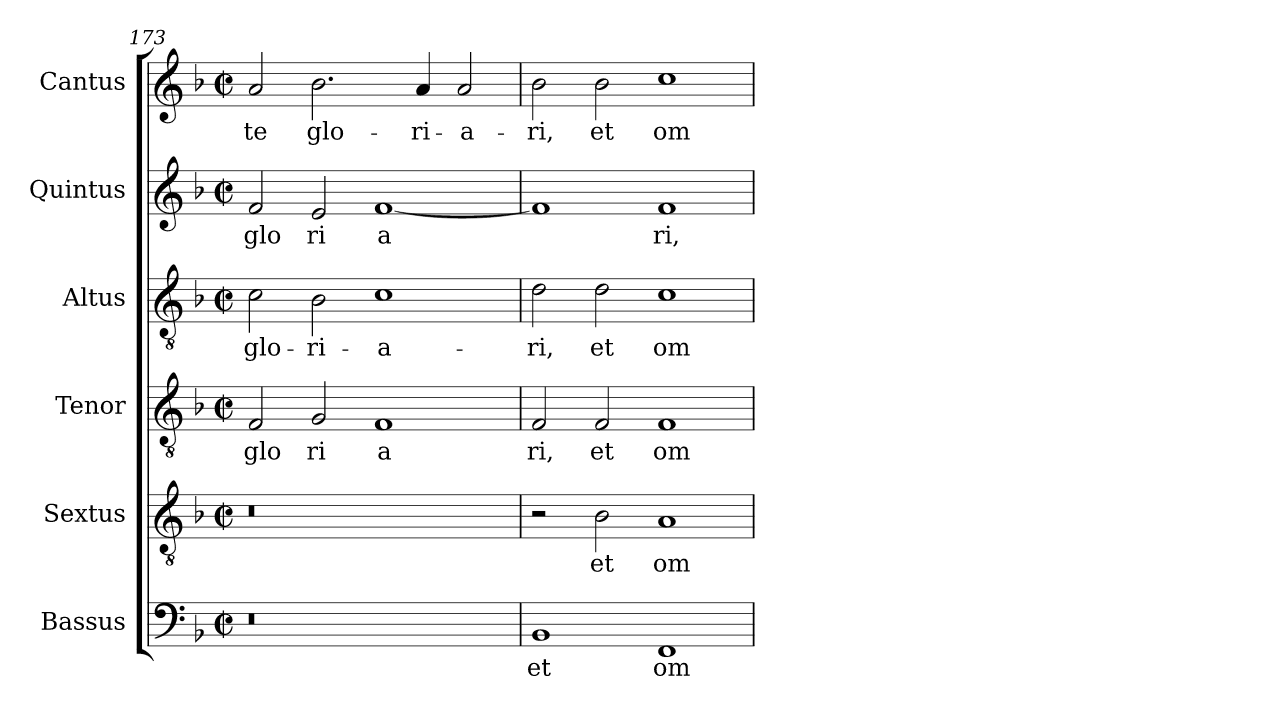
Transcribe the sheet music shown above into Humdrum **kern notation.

**kern	**text	**kern	**text	**kern	**text	**kern	**text	**kern	**text	**kern	**text
*part6	*part6	*part5	*part5	*part4	*part4	*part3	*part3	*part2	*part2	*part1	*part1
*staff6	*staff6	*staff5	*staff5	*staff4	*staff4	*staff3	*staff3	*staff2	*staff2	*staff1	*staff1
*I"Bassus	*	*I"Sextus	*	*I"Tenor	*	*I"Altus	*	*I"Quintus	*	*I"Cantus	*
*clefF4	*	*clefGv2	*	*clefGv2	*	*clefGv2	*	*clefG2	*	*clefG2	*
*k[b-]	*	*k[b-]	*	*k[b-]	*	*k[b-]	*	*k[b-]	*	*k[b-]	*
*F:	*	*F:	*	*F:	*	*F:	*	*F:	*	*F:	*
*M2/2	*	*M2/2	*	*M2/2	*	*M2/2	*	*M2/2	*	*M2/2	*
*met(c|)	*	*met(c|)	*	*met(c|)	*	*met(c|)	*	*met(c|)	*	*met(c|)	*
=173	=173	=173	=173	=173	=173	=173	=173	=173	=173	=173	=173
!	!	!	!	!	!LO:LY:b:cj	!	!LO:LY:b:cj	!	!LO:LY:b:cj	!	!LO:LY:b:cj
0r	.	0r	.	2F/	glo	2c\	glo-	2f/	glo	2a/	te
!	!	!	!	!	!LO:LY:b:cj	!	!LO:LY:b:cj	!	!LO:LY:b:cj	!	!LO:LY:b:cj
.	.	.	.	2G/	ri	2B-\	-ri-	2e/	ri	2.b-\	glo-
!	!	!	!	!	!LO:LY:b:cj	!	!LO:LY:b:cj	!	!LO:LY:b:rj	!	!
.	.	.	.	1F	a	1c	-a-	[<1f	a	.	.
!	!	!	!	!	!	!	!	!	!	!	!LO:LY:b:cj
.	.	.	.	.	.	.	.	.	.	4a/	-ri-
!	!	!	!	!	!	!	!	!	!	!	!LO:LY:b:cj
.	.	.	.	.	.	.	.	.	.	2a/	-a-
=174	=174	=174	=174	=174	=174	=174	=174	=174	=174	=174	=174
!	!LO:LY:b:cj	!	!	!	!LO:LY:b:cj	!	!LO:LY:b:cj	!	!	!	!LO:LY:b:cj
1BB-	et	2r	.	2F/	ri,	2d\	-ri,	1f]	.	2b-\	-ri,
!	!	!	!LO:LY:b:cj	!	!LO:LY:b:cj	!	!LO:LY:b:cj	!	!	!	!LO:LY:b:cj
.	.	2B-\	et	2F/	et	2d\	et	.	.	2b-\	et
!	!LO:LY:b:cj	!	!LO:LY:b:cj	!	!LO:LY:b:cj	!	!LO:LY:b:cj	!	!LO:LY:b:cj	!	!LO:LY:b:cj
1FF	om-	1A	om-	1F	om	1c	om-	1f	ri,	1cc	om-
=	=	=	=	=	=	=	=	=	=	=	=
*-	*-	*-	*-	*-	*-	*-	*-	*-	*-	*-	*-
